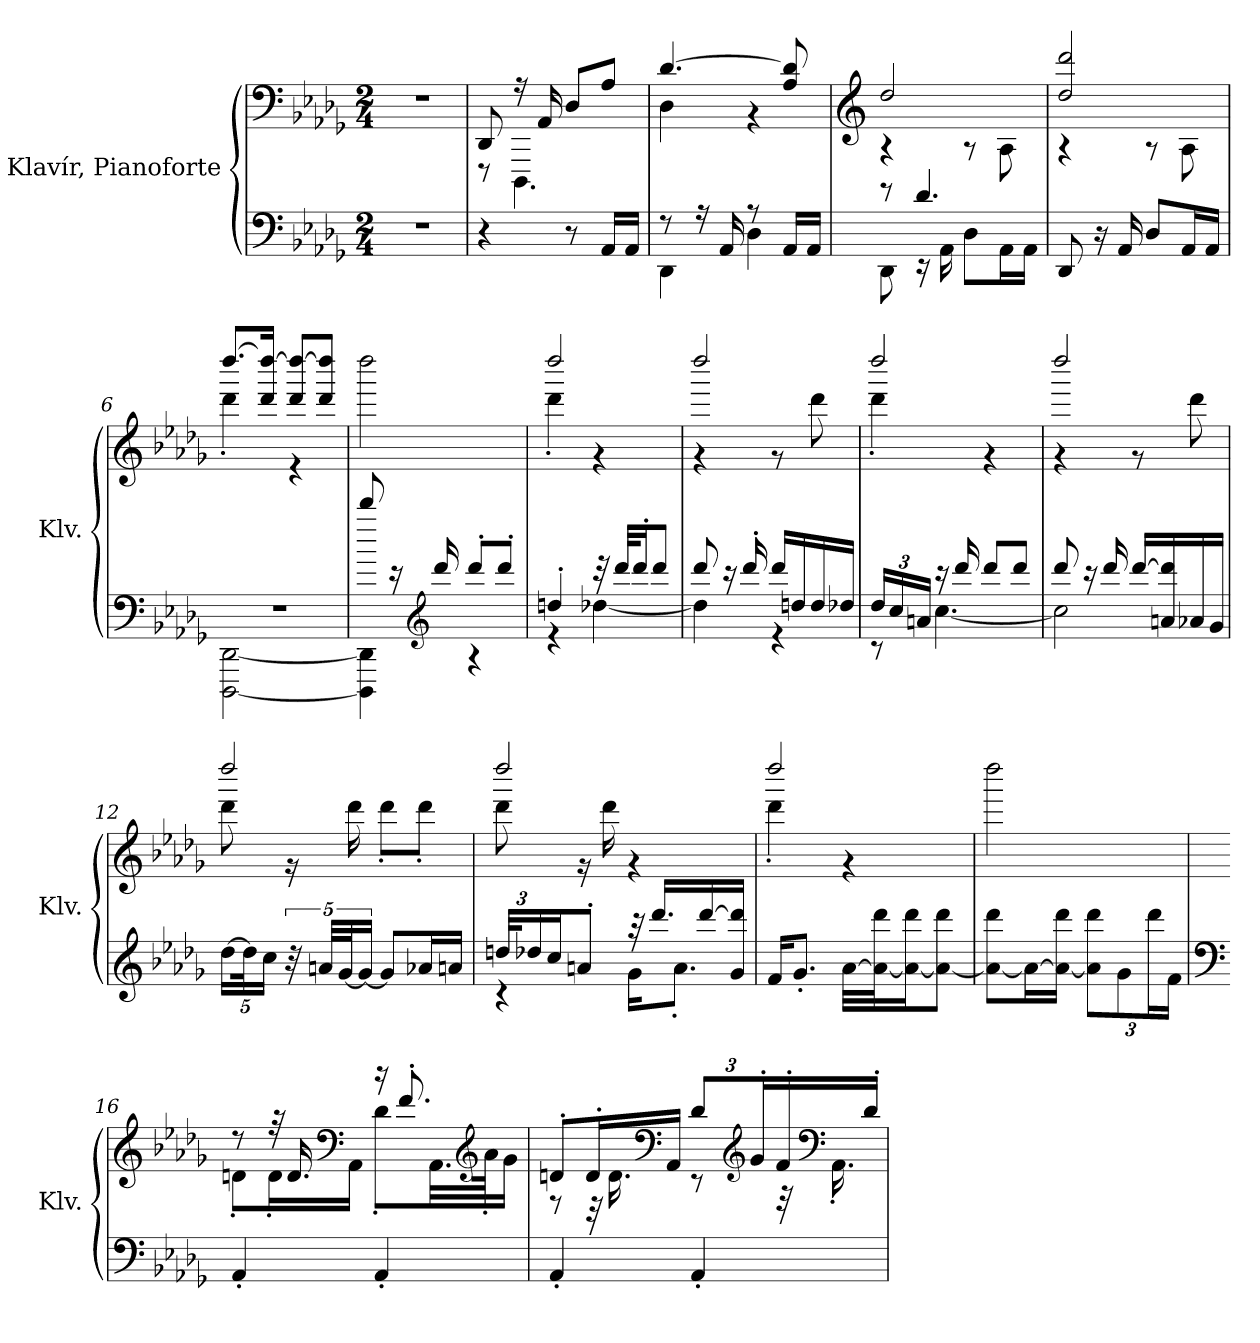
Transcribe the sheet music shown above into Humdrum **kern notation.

**kern	**kern
*part1	*part1
*staff2	*staff1
*I"Klavír, Pianoforte	*
*I'Klv.	*
*clefF4	*clefF4
*k[b-e-a-d-g-]	*k[b-e-a-d-g-]
*M2/4	*M2/4
*MM120	*MM120
=1	=1
2r	2r
=2	=2
*	*^
4r	8DD-/	8r
.	16r	4.DDD-\
.	16AA-/	.
8r	8D-/L	.
16AA-/LL	8A-/J	.
16AA-/JJ	.	.
=3	=3	=3
*^	*	*
8r	4DD-\	[4.d-/	4D-\
16r	.	.	.
16AA-/	.	.	.
8r	4D-\	.	4r
16AA-/LL	.	8A-/ 8d-/]	.
16AA-/JJ	.	.	.
=4	=4	=4	=4
*	*	*clefG2	*
8r	8DD-\	2dd-/	4r
4.d-/	16r	.	.
.	16AA-\	.	.
.	8D-\L	.	8r
.	16AA-\L	.	8A-\
.	16AA-\JJ	.	.
*v	*v	*	*
=5	=5	=5
8DD-/	2dd-/ 2ddd-/	4r
16r	.	.
16AA-/	.	.
8D-/L	.	8r
16AA-/L	.	8A-\
16AA-/JJ	.	.
!!LO:LB:g=z	!!
=6	=6	=6
*^	*	*
2r	[2DDD-\ [2DD-\	[8.dddd-/L	4ddd-'\
.	.	16ddd-/ 16dddd-/_Jk	.
.	.	8ddd-/ 8dddd-/_L	4r
.	.	8ddd-/ 8dddd-/]J	.
*	*	*v	*v
=7	=7	=7
8ddd-/	4DDD-\] 4DD-\]	2dddd-\
16r	.	.
*clefG2	*	*
16ddd-/	.	.
8ddd-'/L	4r	.
8ddd-'/J	.	.
=8	=8	=8
*	*	*^
4ddn'/	4r	2dddd-/	4ddd-'\
32r	[4dd-X\	.	4r
32ddd-/KLL	.	.	.
16ddd-'/J	.	.	.
8ddd-/J	.	.	.
=9	=9	=9	=9
8ddd-/	4dd-\]	2dddd-/	4r
16r	.	.	.
16ddd-'/	.	.	.
16ddd-/LL	4r	.	8r
16ddn/	.	.	.
16dd/	.	.	8ddd-\
16dd-X/JJ	.	.	.
!!LO:LB:g=z	!!
=10	=10	=10	=10
*Xbrackettup	*	*	*
24dd-/LL	8r	2dddd-/	4ddd-'\
24cc/	.	.	.
24an/JJ	.	.	.
16r	[4.cc\	.	.
16ddd-/	.	.	.
8ddd-/L	.	.	4r
8ddd-/J	.	.	.
=11	=11	=11	=11
8ddd-/	2cc\]	2dddd-/	4r
16r	.	.	.
16ddd-/	.	.	.
[16ddd-/LL	.	.	8r
16an/ 16ddd-/]	.	.	.
16a-X/	.	.	8ddd-\
16g-/JJ	.	.	.
*v	*v	*	*
=12	=12	=12
*brackettup	*	*
[20dd-\LL	2dddd-/	8ddd-\
40dd-\K]	.	.
20cc\JJ	.	.
40r	.	16r
40an/LLL	.	.
[40g-/J	.	.
.	.	16ddd-\
20g-/JJ_	.	.
8g-/L]	.	8ddd-'\L
16a-X/L	.	8ddd-'\J
16an/JJ	.	.
!!LO:LB:g=z	!!
=13	=13	=13
*Xbrackettup	*	*
*^	*	*
48ddn/KLL	4r	2dddd-/	8ddd-\
24dd-X/	.	.	.
16cc/J	.	.	.
8an'/J	.	.	16r
.	.	.	16ddd-\
32r	16g-\KL	.	4r
16.ddd-/LL	.	.	.
.	8.a'\J	.	.
[16ddd-/	.	.	.
16g-/ 16ddd-/]JJ	.	.	.
*v	*v	*	*
=14	=14	=14
16f/KL	2dddd-/	4ddd-'\
8.g-'/J	.	.
[32a-\LLL	.	4r
32a-\_ 32ddd-\J	.	.
16a-\_ 16ddd-\J	.	.
8a-\_ 8ddd-\J	.	.
*	*v	*v
=15	=15
8a-\_ 8ddd-\L	2dddd-\
16a-\L_	.
16a-\_ 16ddd-\JJ	.
12a-\] 12ddd-\L	.
12g-\	.
24ddd-\L	.
24f\JJ	.
!!LO:LB:g=z
=16	=16
*clefF4	*
*	*^
4AA-'/	8r	8dn'\L
.	32r	16d'\L
.	16.d/	.
*	*clefF4	*
.	.	16AA-\JJ
4AA-'/	16r	8d'\L
.	8.f'/	.
.	.	32.AA-\LL
*	*clefG2	*
.	.	64a-'\JK
.	.	16g-\JJ
=17	=17	=17
4AA-'/	8dn'/L	8r
.	16d'/L	32r
.	.	16.d\
*	*clefF4	*
.	16AA-/JJ	.
*	*Xbrackettup	*
4AA-'/	12d/L	8r
*	*clefG2	*
.	24g-'/L	.
.	16f'/	32r
*	*clefF4	*
.	.	16.AA-'\
.	16d'/JJ	.
*	*v	*v
=	=
*-	*-
